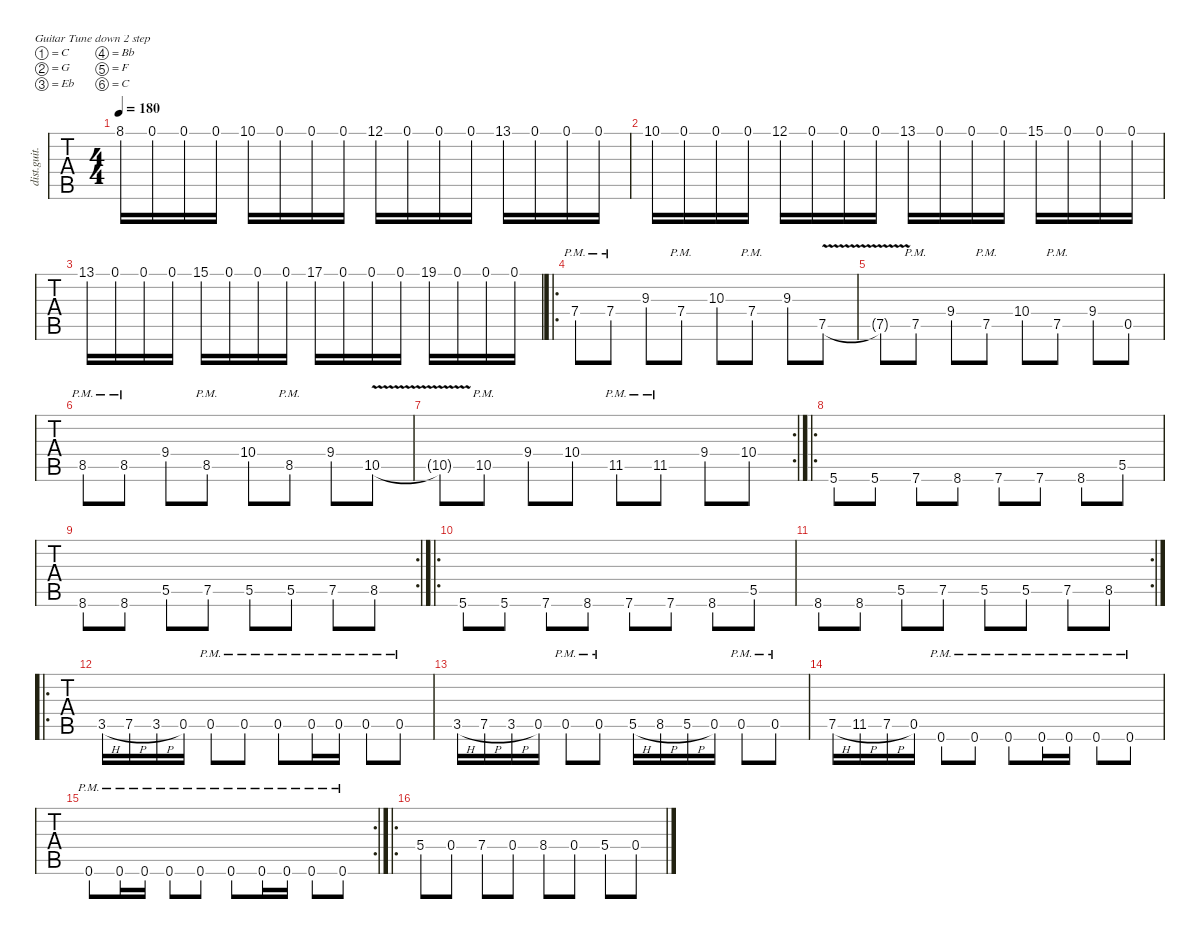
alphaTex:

\defaultSystemsLayout 4
\hideDynamics
\bracketExtendMode nobrackets
\otherSystemsTrackNameOrientation horizontal
\track ("Gtr. 2" "dist.guit.") {solo instrument distortionguitar}
\staff {tabs}
\tuning (C4 G3 Eb3 Bb2 F2 C2)
\ts (4 4)
\tempo 180
\clef g2
\ks fminor
8.1{acc b}.16{dy f} 0.1{acc forcenatural}.16 0.1{acc forcenatural}.16 0.1{acc forcenatural}.16 10.1{acc b}.16 0.1{acc forcenatural}.16 0.1{acc forcenatural}.16 0.1{acc forcenatural}.16 12.1{acc forcenatural}.16{ot 8va} 0.1{acc forcenatural}.16 0.1{acc forcenatural}.16 0.1{acc forcenatural}.16 13.1{acc b}.16{ot 8va} 0.1{acc forcenatural}.16 0.1{acc forcenatural}.16 0.1{acc forcenatural}.16 |
10.1{acc b}.16{ot 8va} 0.1{acc forcenatural}.16 0.1{acc forcenatural}.16 0.1{acc forcenatural}.16 12.1{acc forcenatural}.16{ot 8va} 0.1{acc forcenatural}.16 0.1{acc forcenatural}.16 0.1{acc forcenatural}.16 13.1{acc b}.16{ot 8va} 0.1{acc forcenatural}.16 0.1{acc forcenatural}.16 0.1{acc forcenatural}.16 15.1{acc b}.16{ot 8va} 0.1{acc forcenatural}.16 0.1{acc forcenatural}.16 0.1{acc forcenatural}.16 |
13.1{acc b}.16{ot 8va} 0.1{acc forcenatural}.16 0.1{acc forcenatural}.16 0.1{acc forcenatural}.16 15.1{acc b}.16{ot 8va} 0.1{acc forcenatural}.16 0.1{acc forcenatural}.16 0.1{acc forcenatural}.16 17.1{acc forcenatural}.16{ot 8va} 0.1{acc forcenatural}.16 0.1{acc forcenatural}.16 0.1{acc forcenatural}.16 19.1{acc forcenatural}.16{ot 8va} 0.1{acc forcenatural}.16 0.1{acc forcenatural}.16 0.1{acc forcenatural}.16 |
\ro
7.4{pm acc forcenatural}.8 7.4{pm acc forcenatural}.8 9.3{acc forcenatural}.8 7.4{pm acc forcenatural}.8 10.3{acc b}.8 7.4{pm acc forcenatural}.8 9.3{acc forcenatural}.8 7.5{v acc forcenatural}.8 |
7.5{v t acc forcenatural}.8 7.5{pm acc forcenatural}.8 9.4{acc forcenatural}.8 7.5{pm acc forcenatural}.8 10.4{acc b}.8 7.5{pm acc forcenatural}.8 9.4{acc forcenatural}.8 0.5{acc forcenatural}.8 |
8.5{pm acc b}.8 8.5{pm acc b}.8 9.4{acc forcenatural}.8 8.5{pm acc b}.8 10.4{acc b}.8 8.5{pm acc b}.8 9.4{acc forcenatural}.8 10.5{v acc b}.8 |
\rc 2
10.5{v t acc b}.8 10.5{pm acc b}.8 9.4{acc forcenatural}.8 10.4{acc b}.8 11.5{pm acc forcenatural}.8 11.5{pm acc forcenatural}.8 9.4{acc forcenatural}.8 10.4{acc b}.8 |
\ro
5.6{acc forcenatural}.8 5.6{acc forcenatural}.8 7.6{acc forcenatural}.8 8.6{acc b}.8 7.6{acc forcenatural}.8 7.6{acc forcenatural}.8 8.6{acc b}.8 5.5{acc b}.8 |
\rc 2
8.6{acc b}.8 8.6{acc b}.8 5.5{acc b}.8 7.5{acc forcenatural}.8 5.5{acc b}.8 5.5{acc b}.8 7.5{acc forcenatural}.8 8.5{acc b}.8 |
\ro
5.6{acc forcenatural}.8 5.6{acc forcenatural}.8 7.6{acc forcenatural}.8 8.6{acc b}.8 7.6{acc forcenatural}.8 7.6{acc forcenatural}.8 8.6{acc b}.8 5.5{acc b}.8 |
\rc 2
8.6{acc b}.8 8.6{acc b}.8 5.5{acc b}.8 7.5{acc forcenatural}.8 5.5{acc b}.8 5.5{acc b}.8 7.5{acc forcenatural}.8 8.5{acc b}.8 |
\ro
3.5{h acc b}.16 7.5{h acc forcenatural}.16 3.5{h acc b}.16 0.5{acc forcenatural}.16 0.5{pm acc forcenatural}.8 0.5{pm acc forcenatural}.8 0.5{pm acc forcenatural}.8 0.5{pm acc forcenatural}.16 0.5{pm acc forcenatural}.16 0.5{pm acc forcenatural}.8 0.5{pm acc forcenatural}.8 |
3.5{h acc b}.16 7.5{h acc forcenatural}.16 3.5{h acc b}.16 0.5{acc forcenatural}.16 0.5{pm acc forcenatural}.8 0.5{pm acc forcenatural}.8 5.5{h acc b}.16 8.5{h acc b}.16 5.5{h acc b}.16 0.5{acc forcenatural}.16 0.5{pm acc forcenatural}.8 0.5{pm acc forcenatural}.8 |
7.5{h acc forcenatural}.16 11.5{h acc forcenatural}.16 7.5{h acc forcenatural}.16 0.5{acc forcenatural}.16 0.6{pm acc forcenatural}.8 0.6{pm acc forcenatural}.8 0.6{pm acc forcenatural}.8 0.6{pm acc forcenatural}.16 0.6{pm acc forcenatural}.16 0.6{pm acc forcenatural}.8 0.6{pm acc forcenatural}.8 |
\rc 2
0.6{pm acc forcenatural}.8 0.6{pm acc forcenatural}.16 0.6{pm acc forcenatural}.16 0.6{pm acc forcenatural}.8 0.6{pm acc forcenatural}.8 0.6{pm acc forcenatural}.8 0.6{pm acc forcenatural}.16 0.6{pm acc forcenatural}.16 0.6{pm acc forcenatural}.8 0.6{pm acc forcenatural}.8 |
\ro
5.4{acc b}.8 0.4{acc b}.8 7.4{acc forcenatural}.8 0.4{acc b}.8 8.4{acc b}.8 0.4{acc b}.8 5.4{acc b}.8 0.4{acc b}.8
